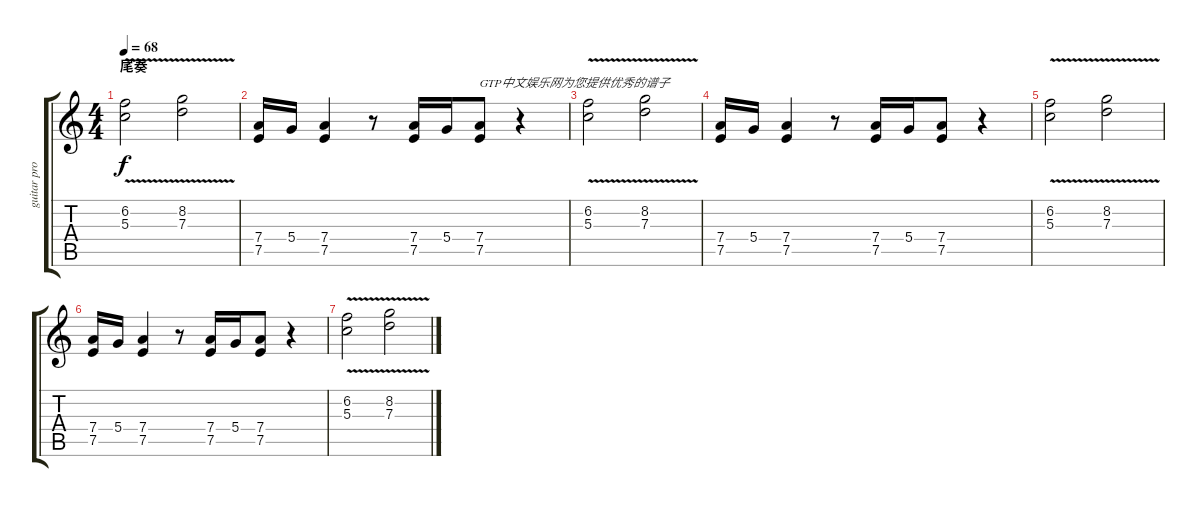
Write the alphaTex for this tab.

\track ("guitar pro" "guitar pro") {instrument overdrivenguitar}
\staff {score tabs}
\tuning (E4 B3 G3 D3 A2 E2) {hide}
\ts (4 4)
\section ("" "尾奏")
\tempo 68
\clef g2
\ks c
(6.2{v} 5.3{v}).2{dy f volume 13 instrument overdrivenguitar} (8.2{v} 7.3{v}).2 |
(7.4 7.5).16 5.4.16 (7.4 7.5).4 r.8 (7.4 7.5).16 5.4.16 (7.4 7.5).8{txt "GTP中文娱乐网为您提供优秀的谱子"} r.4 |
(6.2{v} 5.3{v}).2 (8.2{v} 7.3{v}).2 |
(7.4 7.5).16 5.4.16 (7.4 7.5).4 r.8 (7.4 7.5).16 5.4.16 (7.4 7.5).8 r.4 |
(6.2{v} 5.3{v}).2 (8.2{v} 7.3{v}).2 |
(7.4 7.5).16 5.4.16 (7.4 7.5).4 r.8 (7.4 7.5).16 5.4.16 (7.4 7.5).8 r.4 |
(6.2{v} 5.3{v}).2 (8.2{v} 7.3{v}).2
